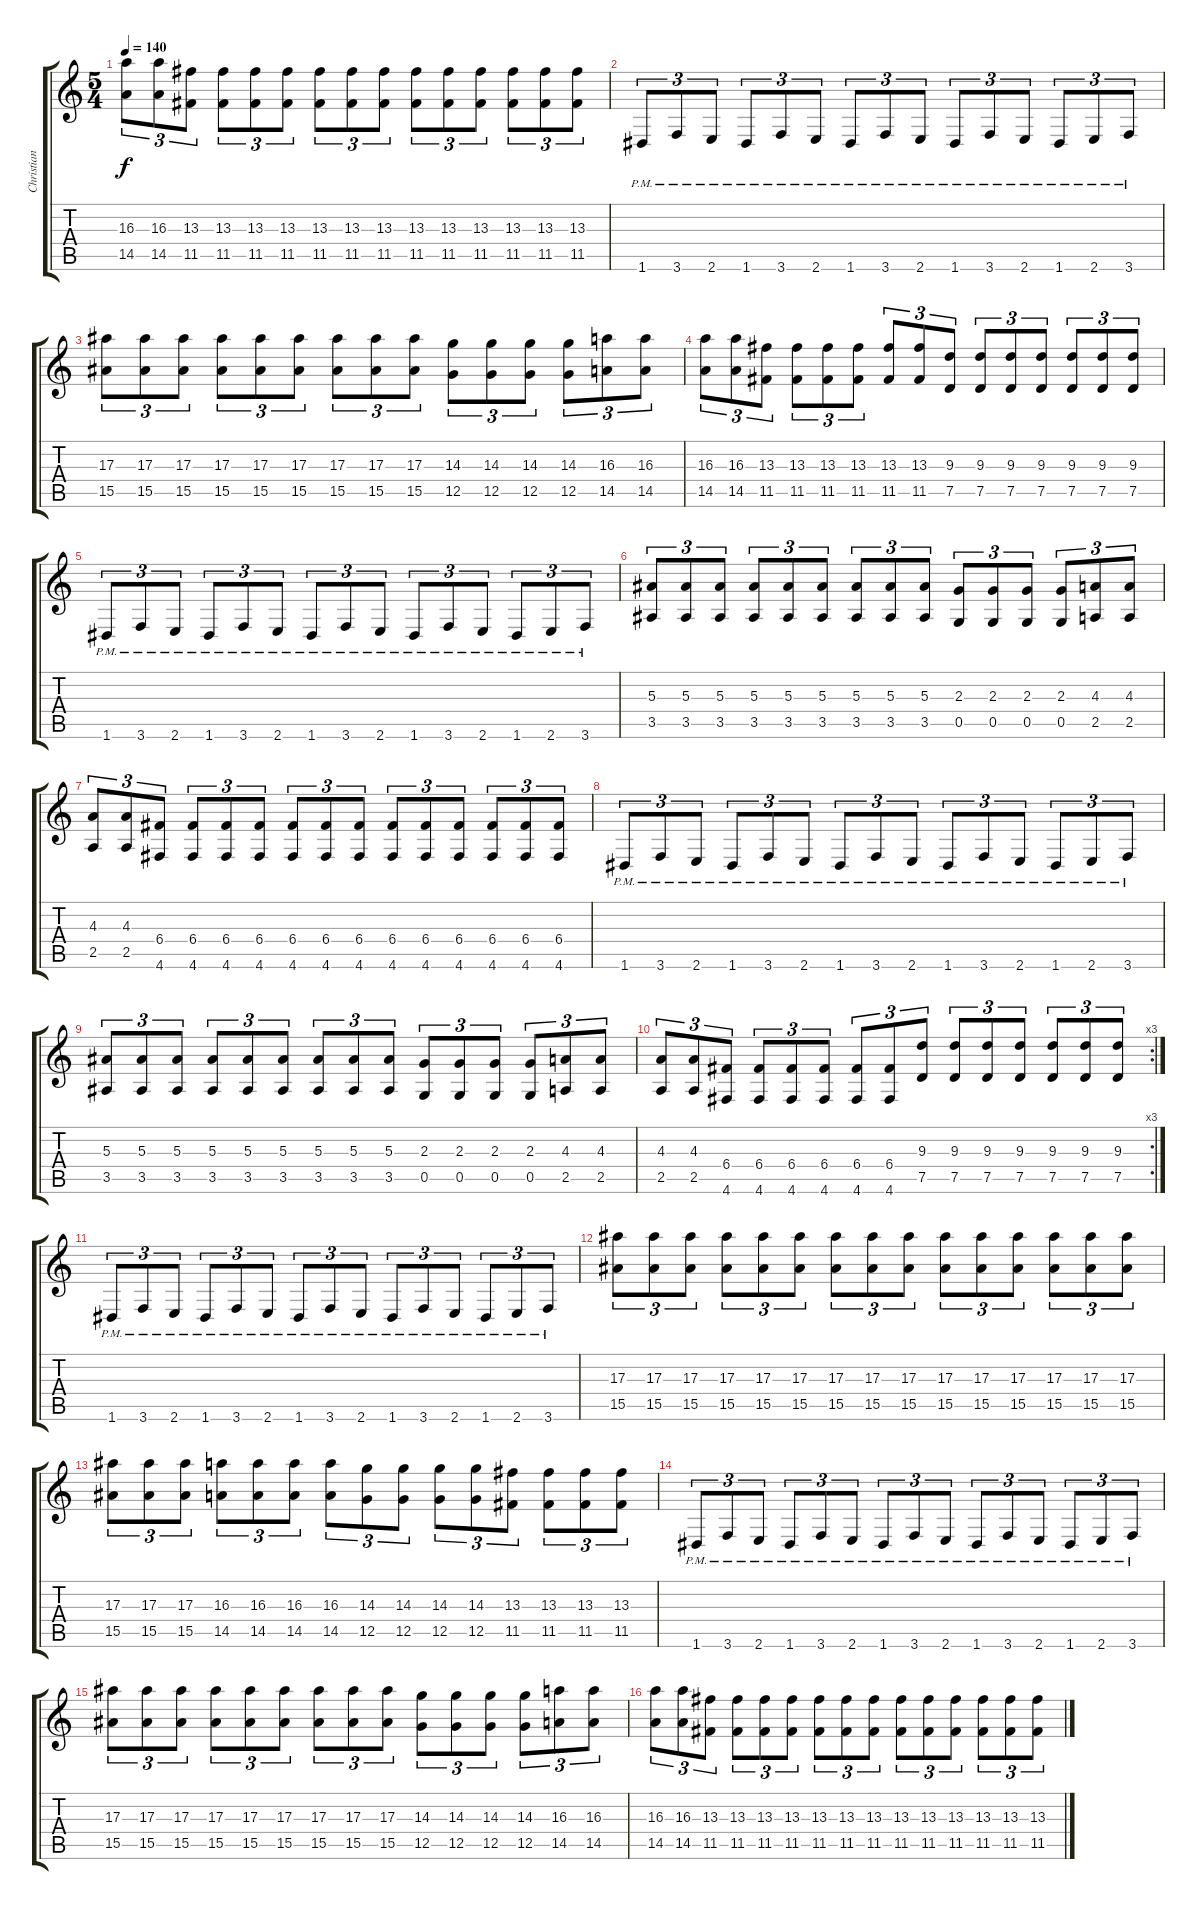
\track ("Christian Andreu" "Christian ") {instrument distortionguitar}
\staff {score tabs}
\tuning (D4 A3 F3 C3 G2 D2) {hide}
\ts (5 4)
\tempo 140
\clef g2
\ks c
(16.3 14.5).8{tu (3 2) dy f} (16.3 14.5).8{tu (3 2)} (13.3 11.5).8{tu (3 2)} (13.3 11.5).8{tu (3 2)} (13.3 11.5).8{tu (3 2)} (13.3 11.5).8{tu (3 2)} (13.3 11.5).8{tu (3 2)} (13.3 11.5).8{tu (3 2)} (13.3 11.5).8{tu (3 2)} (13.3 11.5).8{tu (3 2)} (13.3 11.5).8{tu (3 2)} (13.3 11.5).8{tu (3 2)} (13.3 11.5).8{tu (3 2)} (13.3 11.5).8{tu (3 2)} (13.3 11.5).8{tu (3 2)} |
1.6{pm}.8{tu (3 2)} 3.6{pm}.8{tu (3 2)} 2.6{pm}.8{tu (3 2)} 1.6{pm}.8{tu (3 2)} 3.6{pm}.8{tu (3 2)} 2.6{pm}.8{tu (3 2)} 1.6{pm}.8{tu (3 2)} 3.6{pm}.8{tu (3 2)} 2.6{pm}.8{tu (3 2)} 1.6{pm}.8{tu (3 2)} 3.6{pm}.8{tu (3 2)} 2.6{pm}.8{tu (3 2)} 1.6{pm}.8{tu (3 2)} 2.6{pm}.8{tu (3 2)} 3.6{pm}.8{tu (3 2)} |
(17.3 15.5).8{tu (3 2)} (17.3 15.5).8{tu (3 2)} (17.3 15.5).8{tu (3 2)} (17.3 15.5).8{tu (3 2)} (17.3 15.5).8{tu (3 2)} (17.3 15.5).8{tu (3 2)} (17.3 15.5).8{tu (3 2)} (17.3 15.5).8{tu (3 2)} (17.3 15.5).8{tu (3 2)} (14.3 12.5).8{tu (3 2)} (14.3 12.5).8{tu (3 2)} (14.3 12.5).8{tu (3 2)} (14.3 12.5).8{tu (3 2)} (16.3 14.5).8{tu (3 2)} (16.3 14.5).8{tu (3 2)} |
(16.3 14.5).8{tu (3 2)} (16.3 14.5).8{tu (3 2)} (13.3 11.5).8{tu (3 2)} (13.3 11.5).8{tu (3 2)} (13.3 11.5).8{tu (3 2)} (13.3 11.5).8{tu (3 2)} (13.3 11.5).8{tu (3 2)} (13.3 11.5).8{tu (3 2)} (9.3 7.5).8{tu (3 2)} (9.3 7.5).8{tu (3 2)} (9.3 7.5).8{tu (3 2)} (9.3 7.5).8{tu (3 2)} (9.3 7.5).8{tu (3 2)} (9.3 7.5).8{tu (3 2)} (9.3 7.5).8{tu (3 2)} |
1.6{pm}.8{tu (3 2)} 3.6{pm}.8{tu (3 2)} 2.6{pm}.8{tu (3 2)} 1.6{pm}.8{tu (3 2)} 3.6{pm}.8{tu (3 2)} 2.6{pm}.8{tu (3 2)} 1.6{pm}.8{tu (3 2)} 3.6{pm}.8{tu (3 2)} 2.6{pm}.8{tu (3 2)} 1.6{pm}.8{tu (3 2)} 3.6{pm}.8{tu (3 2)} 2.6{pm}.8{tu (3 2)} 1.6{pm}.8{tu (3 2)} 2.6{pm}.8{tu (3 2)} 3.6{pm}.8{tu (3 2)} |
(5.3 3.5).8{tu (3 2)} (5.3 3.5).8{tu (3 2)} (5.3 3.5).8{tu (3 2)} (5.3 3.5).8{tu (3 2)} (5.3 3.5).8{tu (3 2)} (5.3 3.5).8{tu (3 2)} (5.3 3.5).8{tu (3 2)} (5.3 3.5).8{tu (3 2)} (5.3 3.5).8{tu (3 2)} (2.3 0.5).8{tu (3 2)} (2.3 0.5).8{tu (3 2)} (2.3 0.5).8{tu (3 2)} (2.3 0.5).8{tu (3 2)} (4.3 2.5).8{tu (3 2)} (4.3 2.5).8{tu (3 2)} |
(4.3 2.5).8{tu (3 2)} (4.3 2.5).8{tu (3 2)} (6.4 4.6).8{tu (3 2)} (6.4 4.6).8{tu (3 2)} (6.4 4.6).8{tu (3 2)} (6.4 4.6).8{tu (3 2)} (6.4 4.6).8{tu (3 2)} (6.4 4.6).8{tu (3 2)} (6.4 4.6).8{tu (3 2)} (6.4 4.6).8{tu (3 2)} (6.4 4.6).8{tu (3 2)} (6.4 4.6).8{tu (3 2)} (6.4 4.6).8{tu (3 2)} (6.4 4.6).8{tu (3 2)} (6.4 4.6).8{tu (3 2)} |
1.6{pm}.8{tu (3 2)} 3.6{pm}.8{tu (3 2)} 2.6{pm}.8{tu (3 2)} 1.6{pm}.8{tu (3 2)} 3.6{pm}.8{tu (3 2)} 2.6{pm}.8{tu (3 2)} 1.6{pm}.8{tu (3 2)} 3.6{pm}.8{tu (3 2)} 2.6{pm}.8{tu (3 2)} 1.6{pm}.8{tu (3 2)} 3.6{pm}.8{tu (3 2)} 2.6{pm}.8{tu (3 2)} 1.6{pm}.8{tu (3 2)} 2.6{pm}.8{tu (3 2)} 3.6{pm}.8{tu (3 2)} |
(5.3 3.5).8{tu (3 2)} (5.3 3.5).8{tu (3 2)} (5.3 3.5).8{tu (3 2)} (5.3 3.5).8{tu (3 2)} (5.3 3.5).8{tu (3 2)} (5.3 3.5).8{tu (3 2)} (5.3 3.5).8{tu (3 2)} (5.3 3.5).8{tu (3 2)} (5.3 3.5).8{tu (3 2)} (2.3 0.5).8{tu (3 2)} (2.3 0.5).8{tu (3 2)} (2.3 0.5).8{tu (3 2)} (2.3 0.5).8{tu (3 2)} (4.3 2.5).8{tu (3 2)} (4.3 2.5).8{tu (3 2)} |
\rc 3
(4.3 2.5).8{tu (3 2)} (4.3 2.5).8{tu (3 2)} (6.4 4.6).8{tu (3 2)} (6.4 4.6).8{tu (3 2)} (6.4 4.6).8{tu (3 2)} (6.4 4.6).8{tu (3 2)} (6.4 4.6).8{tu (3 2)} (6.4 4.6).8{tu (3 2)} (9.3 7.5).8{tu (3 2)} (9.3 7.5).8{tu (3 2)} (9.3 7.5).8{tu (3 2)} (9.3 7.5).8{tu (3 2)} (9.3 7.5).8{tu (3 2)} (9.3 7.5).8{tu (3 2)} (9.3 7.5).8{tu (3 2)} |
1.6{pm}.8{tu (3 2)} 3.6{pm}.8{tu (3 2)} 2.6{pm}.8{tu (3 2)} 1.6{pm}.8{tu (3 2)} 3.6{pm}.8{tu (3 2)} 2.6{pm}.8{tu (3 2)} 1.6{pm}.8{tu (3 2)} 3.6{pm}.8{tu (3 2)} 2.6{pm}.8{tu (3 2)} 1.6{pm}.8{tu (3 2)} 3.6{pm}.8{tu (3 2)} 2.6{pm}.8{tu (3 2)} 1.6{pm}.8{tu (3 2)} 2.6{pm}.8{tu (3 2)} 3.6{pm}.8{tu (3 2)} |
(17.3 15.5).8{tu (3 2)} (17.3 15.5).8{tu (3 2)} (17.3 15.5).8{tu (3 2)} (17.3 15.5).8{tu (3 2)} (17.3 15.5).8{tu (3 2)} (17.3 15.5).8{tu (3 2)} (17.3 15.5).8{tu (3 2)} (17.3 15.5).8{tu (3 2)} (17.3 15.5).8{tu (3 2)} (17.3 15.5).8{tu (3 2)} (17.3 15.5).8{tu (3 2)} (17.3 15.5).8{tu (3 2)} (17.3 15.5).8{tu (3 2)} (17.3 15.5).8{tu (3 2)} (17.3 15.5).8{tu (3 2)} |
(17.3 15.5).8{tu (3 2)} (17.3 15.5).8{tu (3 2)} (17.3 15.5).8{tu (3 2)} (16.3 14.5).8{tu (3 2)} (16.3 14.5).8{tu (3 2)} (16.3 14.5).8{tu (3 2)} (16.3 14.5).8{tu (3 2)} (14.3 12.5).8{tu (3 2)} (14.3 12.5).8{tu (3 2)} (14.3 12.5).8{tu (3 2)} (14.3 12.5).8{tu (3 2)} (13.3 11.5).8{tu (3 2)} (13.3 11.5).8{tu (3 2)} (13.3 11.5).8{tu (3 2)} (13.3 11.5).8{tu (3 2)} |
1.6{pm}.8{tu (3 2)} 3.6{pm}.8{tu (3 2)} 2.6{pm}.8{tu (3 2)} 1.6{pm}.8{tu (3 2)} 3.6{pm}.8{tu (3 2)} 2.6{pm}.8{tu (3 2)} 1.6{pm}.8{tu (3 2)} 3.6{pm}.8{tu (3 2)} 2.6{pm}.8{tu (3 2)} 1.6{pm}.8{tu (3 2)} 3.6{pm}.8{tu (3 2)} 2.6{pm}.8{tu (3 2)} 1.6{pm}.8{tu (3 2)} 2.6{pm}.8{tu (3 2)} 3.6{pm}.8{tu (3 2)} |
(17.3 15.5).8{tu (3 2)} (17.3 15.5).8{tu (3 2)} (17.3 15.5).8{tu (3 2)} (17.3 15.5).8{tu (3 2)} (17.3 15.5).8{tu (3 2)} (17.3 15.5).8{tu (3 2)} (17.3 15.5).8{tu (3 2)} (17.3 15.5).8{tu (3 2)} (17.3 15.5).8{tu (3 2)} (14.3 12.5).8{tu (3 2)} (14.3 12.5).8{tu (3 2)} (14.3 12.5).8{tu (3 2)} (14.3 12.5).8{tu (3 2)} (16.3 14.5).8{tu (3 2)} (16.3 14.5).8{tu (3 2)} |
(16.3 14.5).8{tu (3 2)} (16.3 14.5).8{tu (3 2)} (13.3 11.5).8{tu (3 2)} (13.3 11.5).8{tu (3 2)} (13.3 11.5).8{tu (3 2)} (13.3 11.5).8{tu (3 2)} (13.3 11.5).8{tu (3 2)} (13.3 11.5).8{tu (3 2)} (13.3 11.5).8{tu (3 2)} (13.3 11.5).8{tu (3 2)} (13.3 11.5).8{tu (3 2)} (13.3 11.5).8{tu (3 2)} (13.3 11.5).8{tu (3 2)} (13.3 11.5).8{tu (3 2)} (13.3 11.5).8{tu (3 2)}
